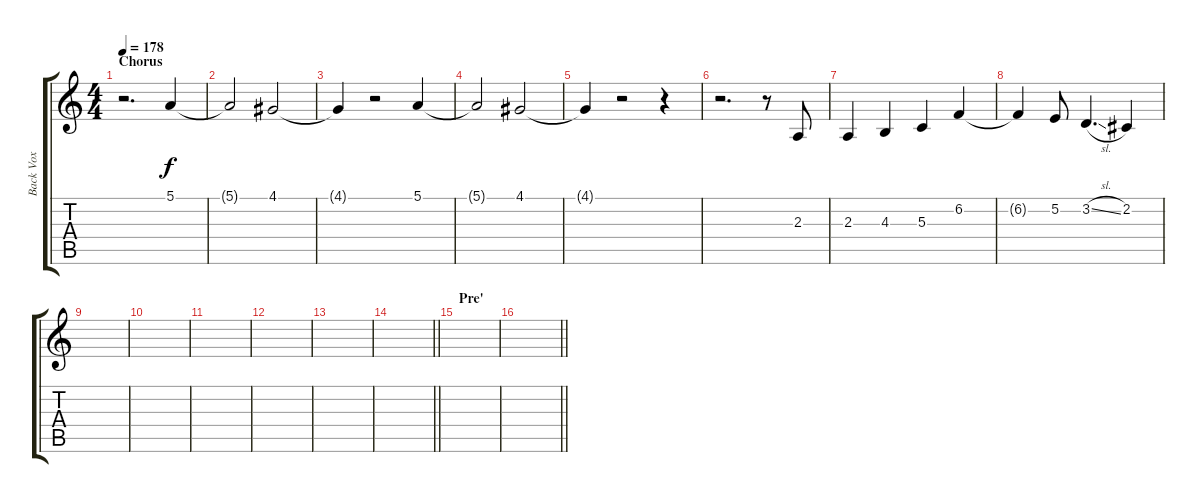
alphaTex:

\track ("Back Vox" "Back Vox") {instrument clarinet}
\staff {score tabs}
\tuning (E4 B3 G3 D3 A2 D2) {hide}
\ts (4 4)
\section ("" "Chorus")
\tempo 178
\clef g2
\ks c
r.2{d dy f} 5.1.4 |
5.1{t}.2 4.1.2 |
4.1{t}.4 r.2 5.1.4 |
5.1{t}.2 4.1.2 |
4.1{t}.4 r.2 r.4 |
r.2{d} r.8 2.3.8 |
2.3.4 4.3.4 5.3.4 6.2.4 |
6.2{t}.4 5.2.8 3.2{sl}.4{d} 2.2.4 |
|
|
|
|
|
\barLineRight lightlight
|
\section ("" "Pre'")
|
\barLineRight lightlight
